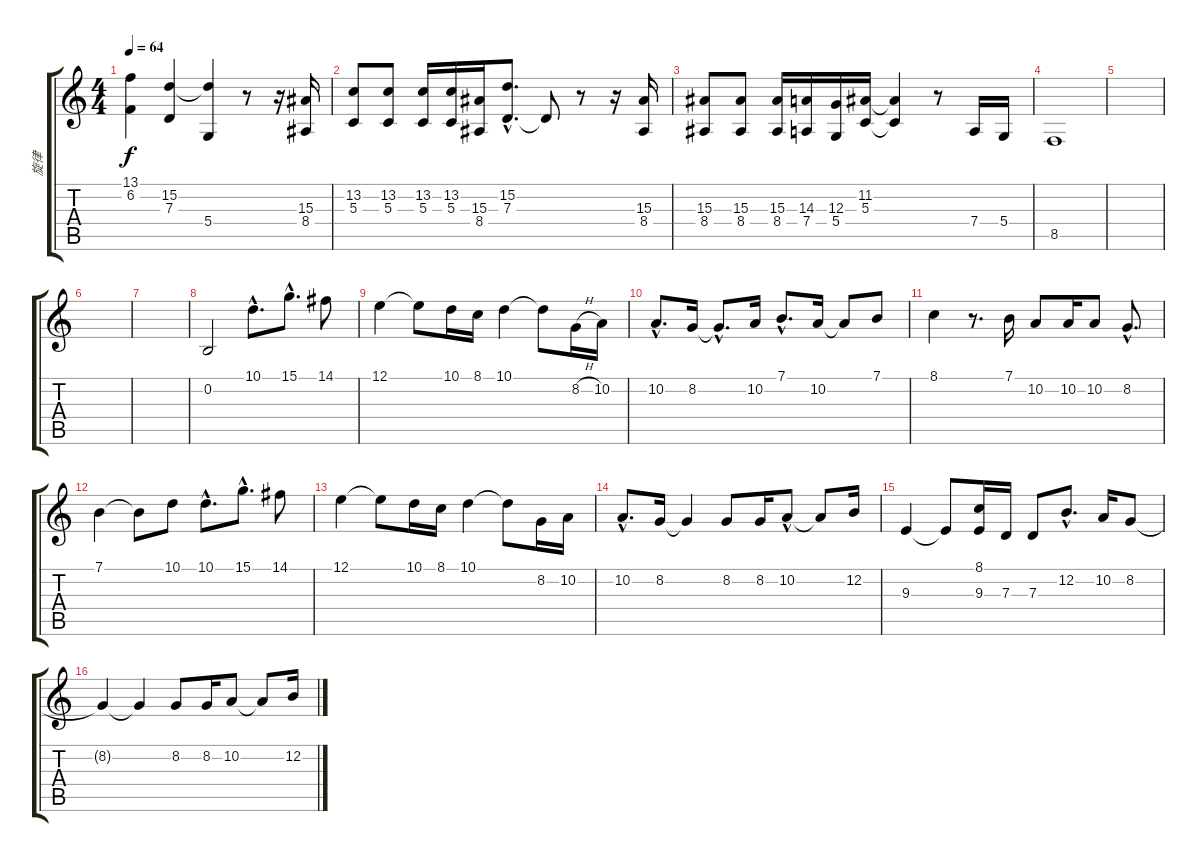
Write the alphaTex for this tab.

\track ("旋律" "旋律") {instrument honkytonkpiano}
\staff {score tabs}
\tuning (E4 B3 G3 D3 A2 E2) {hide}
\ts (4 4)
\tempo 64
\clef g2
\ks c
(13.1 6.2).4{dy f} (15.2 7.3).4 (15.2{t} 5.4{t}).4 r.8 r.16 (15.3 8.4).16 |
(13.2 5.3).8 (13.2 5.3).8 (13.2 5.3).16 (13.2 5.3).16 (15.3 8.4).16 (15.2{hac} 7.3{hac}).8{d} 7.3{t}.8 r.8 r.16 (15.3 8.4).16 |
(15.3 8.4).8 (15.3 8.4).8 (15.3 8.4).16 (14.3 7.4).16 (12.3 5.4).16 (11.2 5.3).16 (11.2{t} 5.3{t}).4 r.8 7.4.16 5.4.16 |
8.5.1 |
|
|
|
0.2.2 10.1{hac}.8{d} 15.1{hac}.8{d} 14.1.8 |
12.1.4 12.1{t}.8 10.1.16 8.1.16 10.1.4 10.1{t}.8 8.2{h}.16 10.2.16 |
10.2{hac}.8{d} 8.2.16 8.2{hac t}.8{d} 10.2.16 7.1{hac}.8{d} 10.2.16 10.2{t}.8 7.1.8 |
8.1.4 r.8{d} 7.1.16 10.2.8 10.2.16 10.2.8 8.2{hac}.8{d} |
7.1.4 7.1{t}.8 10.1.8 10.1{hac}.8{d} 15.1{hac}.8{d} 14.1.8 |
12.1.4 12.1{t}.8 10.1.16 8.1.16 10.1.4 10.1{t}.8 8.2.16 10.2.16 |
10.2{hac}.8{d} 8.2.16 8.2{t}.4 8.2.8 8.2.16 10.2{hac}.8 10.2{t}.8 12.2.16 |
9.3.4 9.3{t}.8 (8.1 9.3).16 7.3.16 7.3.8 12.2{hac}.8{d} 10.2.16 8.2.8 |
8.2{t}.4 8.2{t}.4 8.2.8 8.2.16 10.2.8 10.2{t}.8 12.2.16
